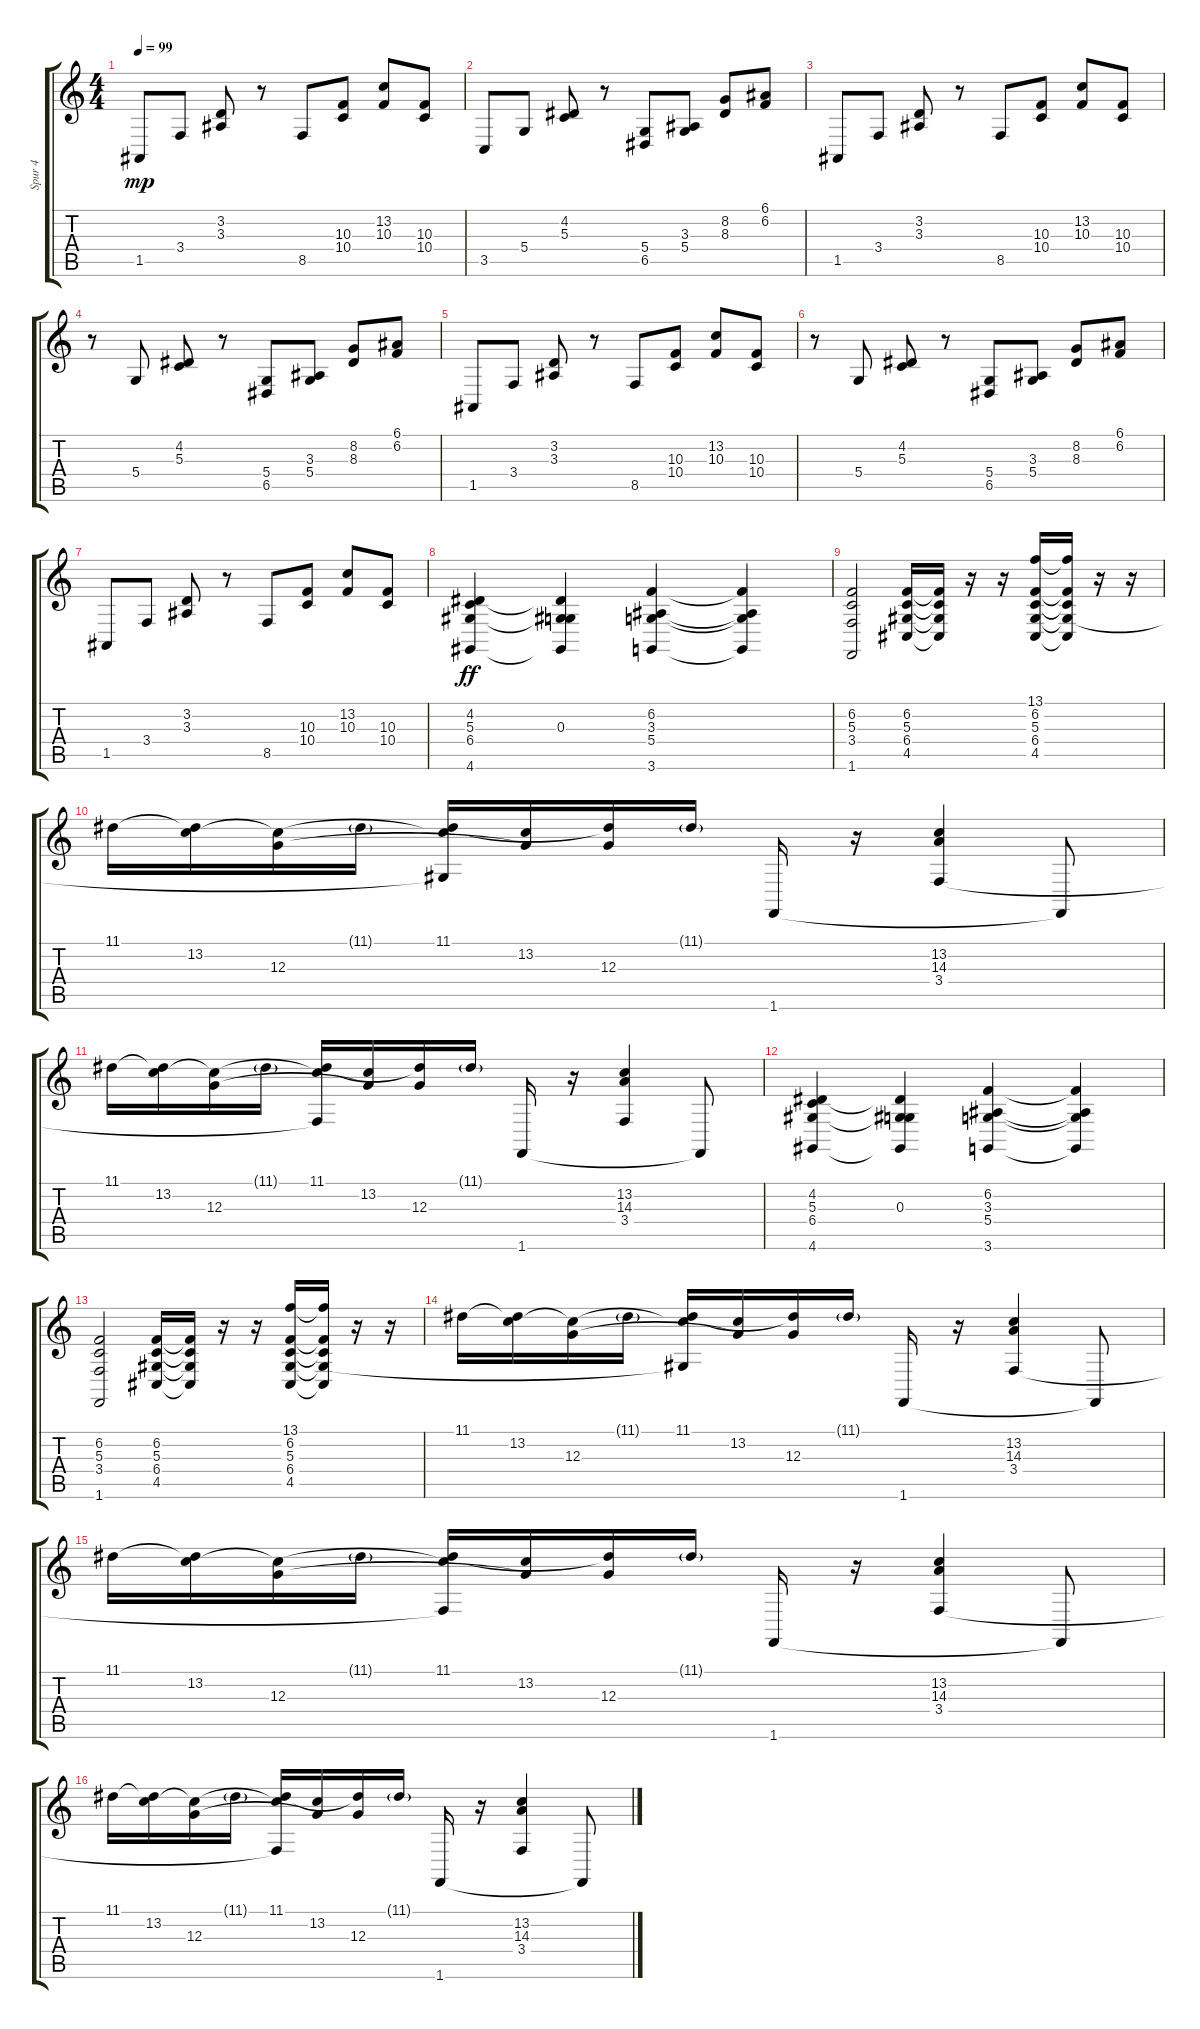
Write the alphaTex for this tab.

\track ("Spur 4" "Spur 4") {instrument electricgrandpiano}
\staff {score tabs}
\tuning (E4 B3 G3 D3 A2 E2) {hide}
\ts (4 4)
\tempo 99
\clef g2
\ks c
1.5.8{dy mp} 3.4.8 (3.2 3.3).8 r.8 8.5.8 (10.3 10.4).8 (13.2 10.3).8 (10.3 10.4).8 |
3.5.8 5.4.8 (4.2 5.3).8 r.8 (5.4 6.5).8 (3.3 5.4).8 (8.2 8.3).8 (6.1 6.2).8 |
1.5.8 3.4.8 (3.2 3.3).8 r.8 8.5.8 (10.3 10.4).8 (13.2 10.3).8 (10.3 10.4).8 |
r.8 5.4.8 (4.2 5.3).8 r.8 (5.4 6.5).8 (3.3 5.4).8 (8.2 8.3).8 (6.1 6.2).8 |
1.5.8 3.4.8 (3.2 3.3).8 r.8 8.5.8 (10.3 10.4).8 (13.2 10.3).8 (10.3 10.4).8 |
r.8 5.4.8 (4.2 5.3).8 r.8 (5.4 6.5).8 (3.3 5.4).8 (8.2 8.3).8 (6.1 6.2).8 |
1.5.8 3.4.8 (3.2 3.3).8 r.8 8.5.8 (10.3 10.4).8 (13.2 10.3).8 (10.3 10.4).8 |
(4.2 5.3 6.4 4.6).4{dy ff} (4.2{t} 0.3 6.4{t} 4.6{t}).4 (6.2 3.3 5.4 3.6).4 (6.2{t} 3.3{t} 5.4{t} 3.6{t}).4 |
(6.2 5.3 3.4 1.6).2 (6.2 5.3 6.4 4.5).16 (6.2{t} 5.3{t} 6.4{t} 4.5{t}).16 r.16 r.16 (13.1 6.2 5.3 6.4 4.5).16 (13.1{t} 6.2{t} 5.3{t} 6.4{t} 4.5{t}).16 r.16 r.16 |
11.1.16 (11.1{t} 13.2).16 (13.2{t} 12.3).16 11.1{g}.16 (11.1 13.2{t} 6.4{t}).16 (13.2 12.3{t}).16 (11.1{t} 12.3).16 11.1{g}.16 1.6.16 r.16 (13.2 14.3 3.4).4 1.6{t}.8 |
11.1.16 (11.1{t} 13.2).16 (13.2{t} 12.3).16 11.1{g}.16 (11.1 13.2{t} 3.4{t}).16 (13.2 12.3{t}).16 (11.1{t} 12.3).16 11.1{g}.16 1.6.16 r.16 (13.2 14.3 3.4).4 1.6{t}.8 |
(4.2 5.3 6.4 4.6).4 (4.2{t} 0.3 6.4{t} 4.6{t}).4 (6.2 3.3 5.4 3.6).4 (6.2{t} 3.3{t} 5.4{t} 3.6{t}).4 |
(6.2 5.3 3.4 1.6).2 (6.2 5.3 6.4 4.5).16 (6.2{t} 5.3{t} 6.4{t} 4.5{t}).16 r.16 r.16 (13.1 6.2 5.3 6.4 4.5).16 (13.1{t} 6.2{t} 5.3{t} 6.4{t} 4.5{t}).16 r.16 r.16 |
11.1.16 (11.1{t} 13.2).16 (13.2{t} 12.3).16 11.1{g}.16 (11.1 13.2{t} 6.4{t}).16 (13.2 12.3{t}).16 (11.1{t} 12.3).16 11.1{g}.16 1.6.16 r.16 (13.2 14.3 3.4).4 1.6{t}.8 |
11.1.16 (11.1{t} 13.2).16 (13.2{t} 12.3).16 11.1{g}.16 (11.1 13.2{t} 3.4{t}).16 (13.2 12.3{t}).16 (11.1{t} 12.3).16 11.1{g}.16 1.6.16 r.16 (13.2 14.3 3.4).4 1.6{t}.8 |
11.1.16 (11.1{t} 13.2).16 (13.2{t} 12.3).16 11.1{g}.16 (11.1 13.2{t} 3.4{t}).16 (13.2 12.3{t}).16 (11.1{t} 12.3).16 11.1{g}.16 1.6.16 r.16 (13.2 14.3 3.4).4 1.6{t}.8
